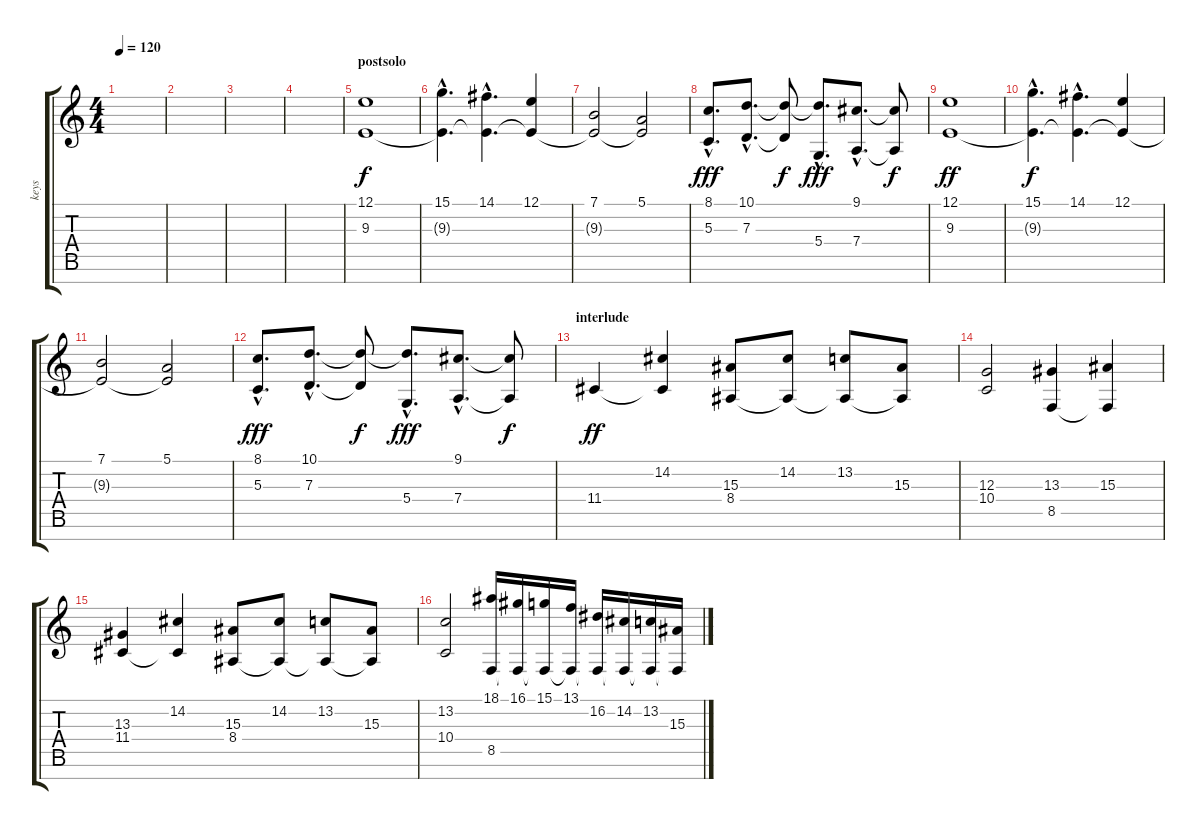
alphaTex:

\track ("keys" "keys") {instrument stringensemble1}
\staff {score tabs}
\tuning (E4 B3 G3 D3 A2 E2 B1) {hide}
\ts (4 4)
\tempo 120
\clef g2
\ks c
|
|
|
|
\section ("" "postsolo")
(12.1 9.3).1 |
(15.1{hac} 9.3{hac t}).4{d dy f} (14.1{hac} 9.3{hac t}).4{d} (12.1 9.3{t}).4 |
(7.1 9.3{t}).2 (5.1 9.3{t}).2 |
(8.1{hac} 5.3{hac}).8{d dy fff} (10.1{hac} 7.3{hac}).8{d} (10.1{t} 7.3{t}).8{dy f} (10.1{hac t} 5.4{hac}).8{d dy fff} (9.1{hac} 7.4{hac}).8{d} (9.1{t} 7.4{t}).8{dy f} |
(12.1 9.3).1{dy ff} |
(15.1{hac} 9.3{hac t}).4{d dy f} (14.1{hac} 9.3{hac t}).4{d} (12.1 9.3{t}).4 |
(7.1 9.3{t}).2 (5.1 9.3{t}).2 |
(8.1{hac} 5.3{hac}).8{d dy fff} (10.1{hac} 7.3{hac}).8{d} (10.1{t} 7.3{t}).8{dy f} (10.1{hac t} 5.4{hac}).8{d dy fff} (9.1{hac} 7.4{hac}).8{d} (9.1{t} 7.4{t}).8{dy f} |
\section ("" "interlude")
11.4.4{dy ff} (14.2 11.4{t}).4 (15.3 8.4).8 (14.2 8.4{t}).8 (13.2 8.4{t}).8 (15.3 8.4{t}).8 |
(12.3 10.4).2 (13.3 8.5).4 (15.3 8.5{t}).4 |
(13.3 11.4).4 (14.2 11.4{t}).4 (15.3 8.4).8 (14.2 8.4{t}).8 (13.2 8.4{t}).8 (15.3 8.4{t}).8 |
(13.2 10.4).2 (18.1 8.5).16 (16.1 8.5{t}).16 (15.1 8.5{t}).16 (13.1 8.5{t}).16 (16.2 8.5{t}).16 (14.2 8.5{t}).16 (13.2 8.5{t}).16 (15.3 8.5{t}).16
